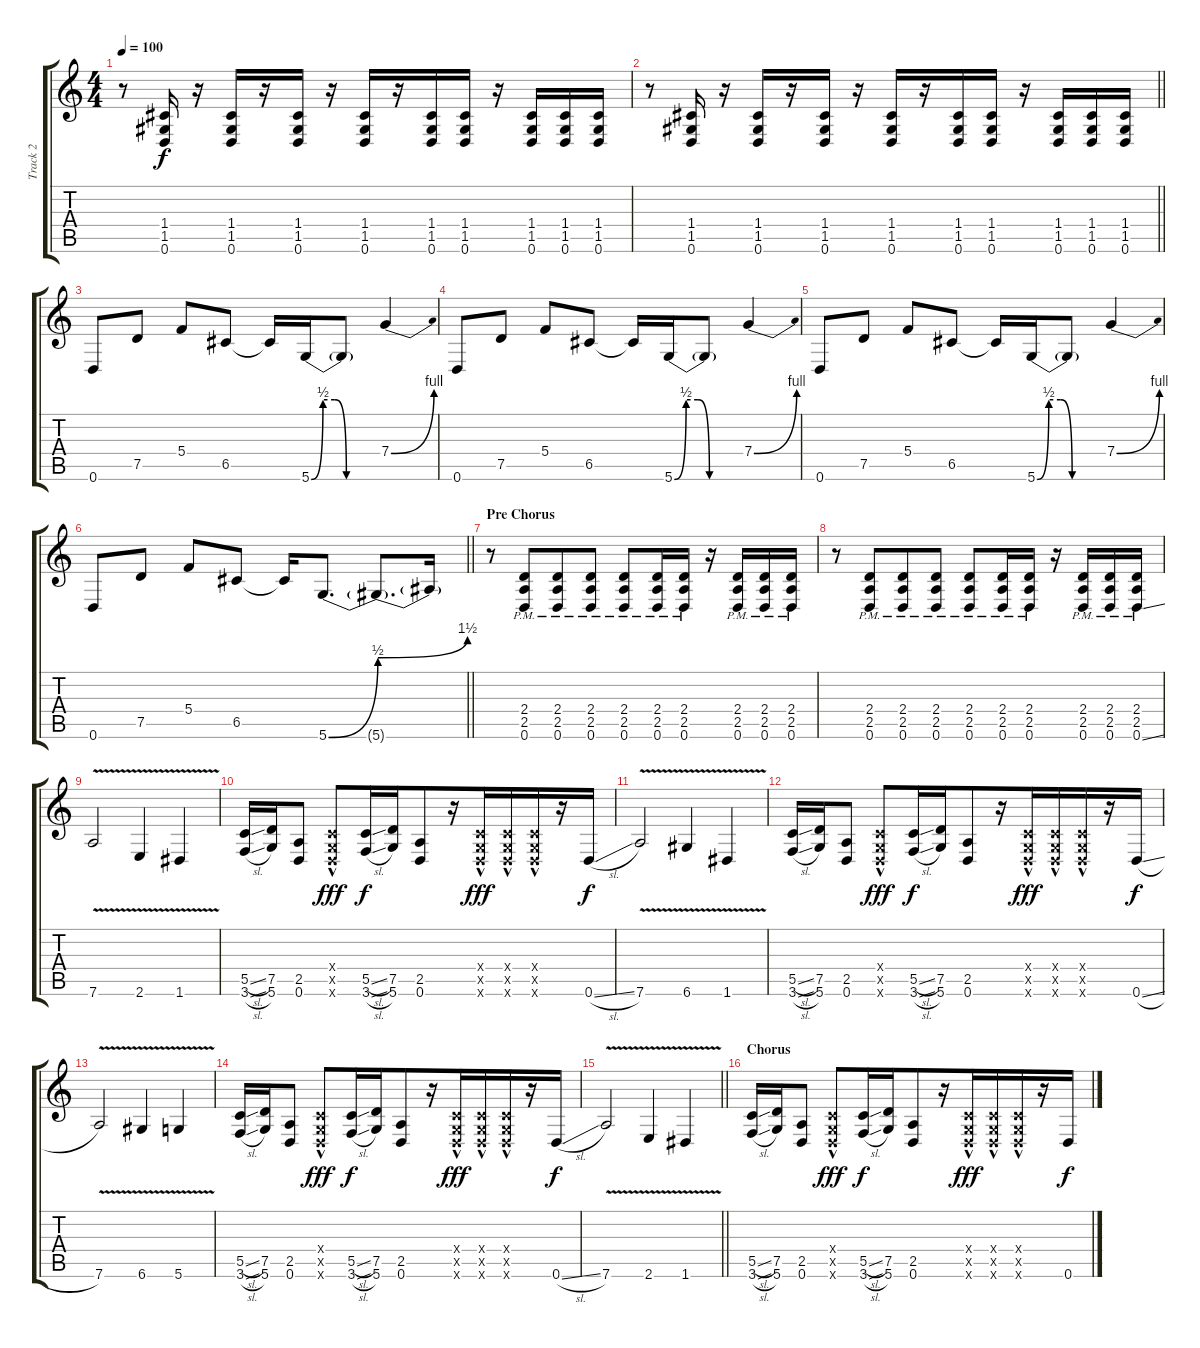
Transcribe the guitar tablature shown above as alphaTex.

\track ("Track 2" "Track 2") {instrument distortionguitar}
\staff {score tabs}
\tuning (D4 A3 F3 C3 G2 D2) {hide}
\ts (4 4)
\tempo 100
\clef g2
\ks c
r.8{dy f} (1.4 1.5 0.6).16 r.16 (1.4 1.5 0.6).16 r.16 (1.4 1.5 0.6).16 r.16 (1.4 1.5 0.6).16 r.16 (1.4 1.5 0.6).16 (1.4 1.5 0.6).16 r.16 (1.4 1.5 0.6).16 (1.4 1.5 0.6).16 (1.4 1.5 0.6).16 |
\barLineRight lightlight
r.8 (1.4 1.5 0.6).16 r.16 (1.4 1.5 0.6).16 r.16 (1.4 1.5 0.6).16 r.16 (1.4 1.5 0.6).16 r.16 (1.4 1.5 0.6).16 (1.4 1.5 0.6).16 r.16 (1.4 1.5 0.6).16 (1.4 1.5 0.6).16 (1.4 1.5 0.6).16 |
\section ("" "")
0.6.8 7.5.8 5.4.8 6.5.8 6.5{t}.16 5.6{be (custom 0 0 10 2 20 2 30 0 60 0)}.16 5.6{t}.8 7.4{be (bend 0 0 60 4)}.4 |
0.6.8 7.5.8 5.4.8 6.5.8 6.5{t}.16 5.6{be (custom 0 0 10 2 20 2 30 0 60 0)}.16 5.6{t}.8 7.4{be (bend 0 0 60 4)}.4 |
0.6.8 7.5.8 5.4.8 6.5.8 6.5{t}.16 5.6{be (custom 0 0 10 2 20 2 30 0 60 0)}.16 5.6{t}.8 7.4{be (bend 0 0 60 4)}.4 |
\barLineRight lightlight
0.6.8 7.5.8 5.4.8 6.5.8 6.5{t}.16 5.6{be (bend 0 0 60 2)}.8{d} 5.6{be (bend 0 2 60 6) t}.8{d} 5.6{t}.16 |
\section ("" "Pre Chorus")
r.8 (2.4{pm} 2.5{pm} 0.6{pm}).8{beam merge} (2.4{pm} 2.5{pm} 0.6{pm}).8 (2.4{pm} 2.5{pm} 0.6{pm}).8 (2.4{pm} 2.5{pm} 0.6{pm}).8 (2.4{pm} 2.5{pm} 0.6{pm}).16 (2.4{pm} 2.5{pm} 0.6{pm}).16 r.16 (2.4{pm} 2.5{pm} 0.6{pm}).16 (2.4{pm} 2.5{pm} 0.6{pm}).16 (2.4{pm} 2.5{pm} 0.6{pm}).16 |
r.8 (2.4{pm} 2.5{pm} 0.6{pm}).8{beam merge} (2.4{pm} 2.5{pm} 0.6{pm}).8 (2.4{pm} 2.5{pm} 0.6{pm}).8 (2.4{pm} 2.5{pm} 0.6{pm}).8 (2.4{pm} 2.5{pm} 0.6{pm}).16 (2.4{pm} 2.5{pm} 0.6{pm}).16 r.16 (2.4{pm} 2.5{pm} 0.6{pm}).16 (2.4{pm} 2.5{pm} 0.6{pm}).16 (2.4{pm} 2.5{pm} 0.6{ss pm}).16 |
7.6{v}.2 2.6{v}.4 1.6{v}.4 |
(5.5{sl} 3.6{sl}).16 (7.5 5.6).16 (2.5 0.6).8 (0.4{hac x} 0.5{hac x} 0.6{hac x}).8{dy fff} (5.5{sl} 3.6{sl}).16{dy f} (7.5 5.6).16{beam merge} (2.5 0.6).8 r.16 (0.4{hac x} 0.5{hac x} 0.6{hac x}).16{dy fff beam merge} (0.4{hac x} 0.5{hac x} 0.6{hac x}).16 (0.4{hac x} 0.5{hac x} 0.6{hac x}).16 r.16 0.6{sl}.16{dy f} |
7.6{v}.2 6.6{v}.4 1.6{v}.4 |
(5.5{sl} 3.6{sl}).16 (7.5 5.6).16 (2.5 0.6).8 (0.4{hac x} 0.5{hac x} 0.6{hac x}).8{dy fff} (5.5{sl} 3.6{sl}).16{dy f} (7.5 5.6).16{beam merge} (2.5 0.6).8 r.16 (0.4{hac x} 0.5{hac x} 0.6{hac x}).16{dy fff beam merge} (0.4{hac x} 0.5{hac x} 0.6{hac x}).16 (0.4{hac x} 0.5{hac x} 0.6{hac x}).16 r.16 0.6{sl}.16{dy f} |
7.6{v}.2 6.6{v}.4 5.6{v}.4 |
(5.5{sl} 3.6{sl}).16 (7.5 5.6).16 (2.5 0.6).8 (0.4{hac x} 0.5{hac x} 0.6{hac x}).8{dy fff} (5.5{sl} 3.6{sl}).16{dy f} (7.5 5.6).16{beam merge} (2.5 0.6).8 r.16 (0.4{hac x} 0.5{hac x} 0.6{hac x}).16{dy fff beam merge} (0.4{hac x} 0.5{hac x} 0.6{hac x}).16 (0.4{hac x} 0.5{hac x} 0.6{hac x}).16 r.16 0.6{sl}.16{dy f} |
\barLineRight lightlight
7.6{v}.2 2.6{v}.4 1.6{v}.4 |
\section ("" "Chorus")
(5.5{sl} 3.6{sl}).16 (7.5 5.6).16 (2.5 0.6).8 (0.4{hac x} 0.5{hac x} 0.6{hac x}).8{dy fff} (5.5{sl} 3.6{sl}).16{dy f} (7.5 5.6).16{beam merge} (2.5 0.6).8 r.16 (0.4{hac x} 0.5{hac x} 0.6{hac x}).16{dy fff beam merge} (0.4{hac x} 0.5{hac x} 0.6{hac x}).16 (0.4{hac x} 0.5{hac x} 0.6{hac x}).16 r.16 0.6.16{dy f}
